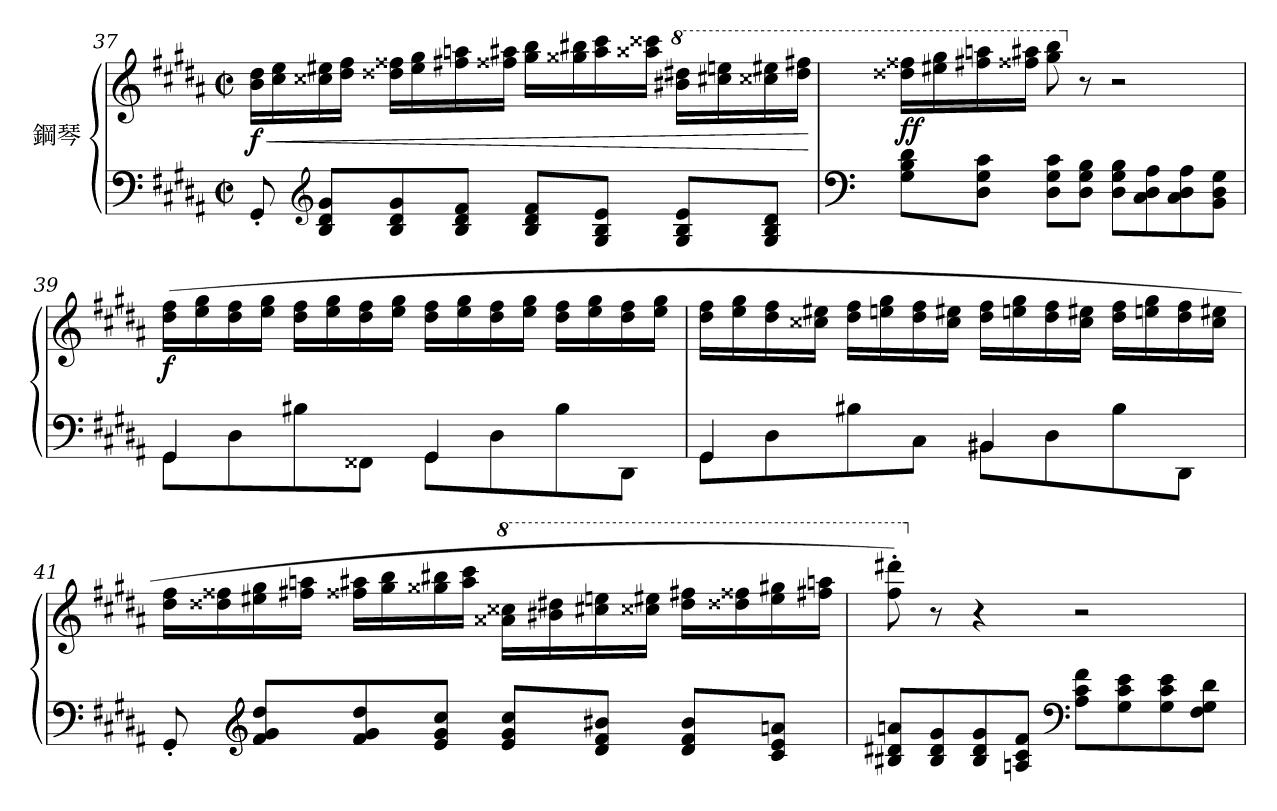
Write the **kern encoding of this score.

**kern	**kern	**dynam
*part1	*part1	*part1
*staff2	*staff1	*staff1/2
*I"鋼琴	*	*
!!LO:LB:g=z
*clefF4	*clefG2	*
*k[f#c#g#d#a#]	*k[f#c#g#d#a#]	*
*M2/2	*M2/2	*
*met(c|)	*met(c|)	*
=37	=37	=37
!	!	!LO:HP:b
!	!	!LO:DY:n=1:b
8GG#'/	16b\ 16dd#\LL	< f
.	16cc#\ 16ee\	.
*clefG2	*	*
8B/ 8d#/ 8g#/L	16cc##X\ 16ee#X\	.
.	16dd#\ 16ff#\JJ	.
8B/ 8d#/ 8g#/	16dd##X\ 16ff##X\LL	.
.	16ee#\ 16gg#\	.
8B/ 8d#/ 8f#/J	16ff#X\ 16aan\	.
.	16ff##X\ 16aa#X\JJ	.
8B/ 8d#/ 8f#/L	16gg#\ 16bb\LL	.
.	16gg##X\ 16bb#X\	.
8G#/ 8B/ 8e/J	16aa#\ 16ccc#\	.
.	16aa##X\ 16ccc##X\JJ	.
*	*8va	*
8G#/ 8B/ 8e/L	16bb#\ 16ddd#\LL	.
.	16ccc#X\ 16eee\	.
8G#/ 8B/ 8d#/J	16ccc##X\ 16eee#X\	.
.	16ddd#\ 16fff#\JJ	.
.	.	[
=38	=38	=38
*clefF4	*	*
!	!	!LO:DY:b
8G#\ 8B\ 8d#\L	16ddd##X\ 16fff##X\LL	ff
.	16eee#X\ 16ggg#\	.
8D#\ 8G#\ 8c#\J	16fff#X\ 16aaan\	.
.	16fff##X\ 16aaa#X\JJ	.
8D#\ 8G#\ 8c#\L	8ggg#\ 8bbb\	.
*	*X8va	*
8D#\ 8G#\ 8B\J	8r	.
8D#\ 8G#\ 8B\L	2r	.
8C#\ 8D#\ 8A#\	.	.
8C#\ 8D#\ 8A#\	.	.
8BB\ 8D#\ 8G#\J	.	.
!!LO:LB:g=z
=39	=39	=39
*^	*	*
!	!	!	!LO:DY:b
4GG#/	8GG#\L	(>16dd#\ 16ff#\LL	f
.	.	16ee\ 16gg#\	.
.	8D#\	16dd#\ 16ff#\	.
.	.	16ee\ 16gg#\JJ	.
4rcyy	8B#X\	16dd#\ 16ff#\LL	.
.	.	16ee\ 16gg#\	.
.	8FF##X\J	16dd#\ 16ff#\	.
.	.	16ee\ 16gg#\JJ	.
4GG#/	8GG#\L	16dd#\ 16ff#\LL	.
.	.	16ee\ 16gg#\	.
.	8D#\	16dd#\ 16ff#\	.
.	.	16ee\ 16gg#\JJ	.
4rcyy	8B#\	16dd#\ 16ff#\LL	.
.	.	16ee\ 16gg#\	.
.	8DD#\J	16dd#\ 16ff#\	.
.	.	16ee\ 16gg#\JJ	.
=40	=40	=40	=40
4GG#/	8GG#\L	16dd#\ 16ff#\LL	.
.	.	16ee\ 16gg#\	.
.	8D#\	16dd#\ 16ff#\	.
.	.	16cc##X\ 16ee#X\JJ	.
4reyy	8B#X\	16dd#\ 16ff#\LL	.
.	.	16een\ 16gg#\	.
.	8C#\J	16dd#\ 16ff#\	.
.	.	16cc##\ 16ee#X\JJ	.
4BB#X/	8BB#X\L	16dd#\ 16ff#\LL	.
.	.	16een\ 16gg#\	.
.	8D#\	16dd#\ 16ff#\	.
.	.	16cc##\ 16ee#X\JJ	.
4rcyy	8B#\	16dd#\ 16ff#\LL	.
.	.	16een\ 16gg#\	.
.	8DD#\J	16dd#\ 16ff#\	.
.	.	16cc##\ 16ee#X\JJ	.
!!LO:PB:g=z
=41	=41	=41	=41
8rAyy	8GG#'/	16dd#\ 16ff#\LL	.
.	.	16dd##X\ 16ff##X\	.
*clefG2	*	*	*
8f#/ 8g#/ 8dd#/L	2..ryy	16ee#X\ 16gg#\	.
.	.	16ff#X\ 16aan\JJ	.
8f#/ 8g#/ 8dd#/	.	16ff##X\ 16aa#X\LL	.
.	.	16gg#\ 16bb\	.
8e/ 8g#/ 8cc#/J	.	16gg##X\ 16bb#X\	.
.	.	16aa#\ 16ccc#\JJ	.
*	*	*8va	*
8e/ 8g#/ 8cc#/L	.	16aa##X\ 16ccc##X\LL	.
.	.	16bb#\ 16ddd#\	.
8d#/ 8f#/ 8b#X/J	.	16ccc#X\ 16eee\	.
.	.	16ccc##X\ 16eee#X\JJ	.
8d#/ 8f#/ 8b#/L	.	16ddd#\ 16fff#\LL	.
.	.	16ddd##X\ 16fff##X\	.
8c#/ 8e/ 8an/J	.	16eee#\ 16ggg#\	.
.	.	16fff#X\ 16aaan\JJ	.
*v	*v	*	*
=42	=42	=42
8B#X/ 8d#X/ 8an/L	8fff#\' 8dddd#X\')	.
*	*X8va	*
8B#/ 8d#/ 8g#/	8r	.
8B#/ 8d#/ 8g#/	4r	.
8An/ 8c#/ 8f#/J	.	.
*clefF4	*	*
8A\ 8c#\ 8f#\L	2r	.
8G#\ 8c#\ 8e\	.	.
8G#\ 8c#\ 8e\	.	.
8F#\ 8G#\ 8d#\J	.	.
=	=	=
*-	*-	*-
